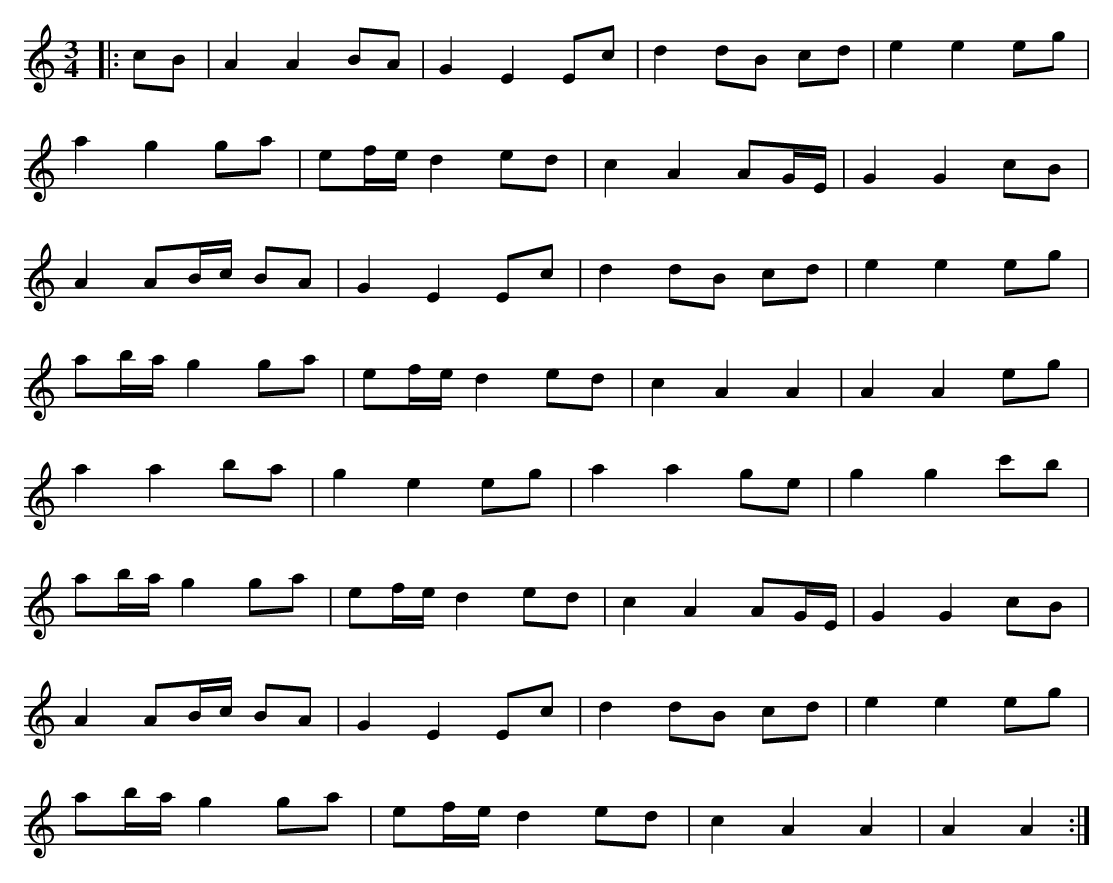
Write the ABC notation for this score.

X:1
M:3/4
K:Amin
|:cB|A2 A2 BA|G2 E2 Ec|d2 dB cd|e2 e2 eg|
a2 g2 ga|ef/e/ d2 ed|c2 A2 AG/E/|G2 G2 cB|
A2 AB/c/ BA|G2 E2 Ec|d2 dB cd|e2 e2 eg|
ab/a/ g2 ga|ef/e/ d2 ed|c2 A2 A2|A2 A2 eg|
a2 a2 ba|g2 e2 eg|a2 a2 ge|g2 g2 c'b|
ab/a/ g2 ga|ef/e/ d2 ed|c2 A2 AG/E/|G2 G2 cB|
A2 AB/c/ BA|G2 E2 Ec|d2 dB cd|e2 e2 eg|
ab/a/ g2 ga|ef/e/ d2 ed|c2 A2 A2|A2 A2:|
